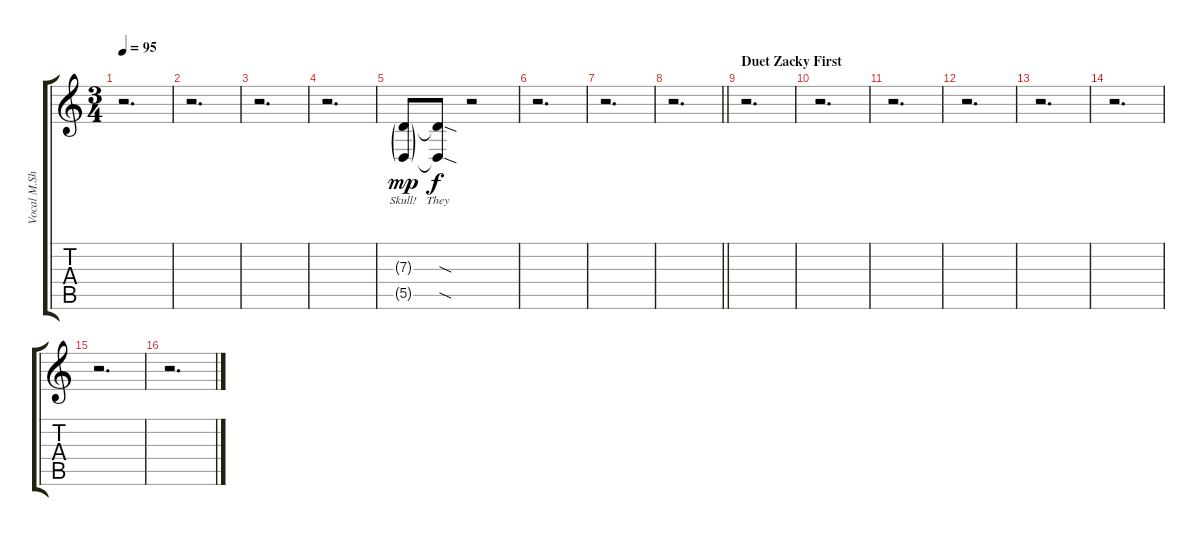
\track ("Vocal M.Shadows" "Vocal M.Sh") {instrument oboe}
\staff {score tabs}
\tuning (E4 B3 G3 D3 A2 D2) {hide}
\ts (3 4)
\tempo 95
\clef g2
\ks c
r.2{d dy mp} |
r.2{d} |
r.2{d} |
r.2{d} |
(7.3{g} 5.5{g}).8{lyrics (0 "Skull!") lyrics (1 "") lyrics (2 "") lyrics (3 "") lyrics (4 "")} (7.3{sod t} 5.5{sod t}).8{lyrics (0 "They") lyrics (1 "") lyrics (2 "") lyrics (3 "") lyrics (4 "") dy f} r.2 |
r.2{d} |
r.2{d} |
\barLineRight lightlight
r.2{d} |
\section ("" "Duet Zacky First")
r.2{d} |
r.2{d} |
r.2{d} |
r.2{d} |
r.2{d} |
r.2{d} |
r.2{d} |
r.2{d}
